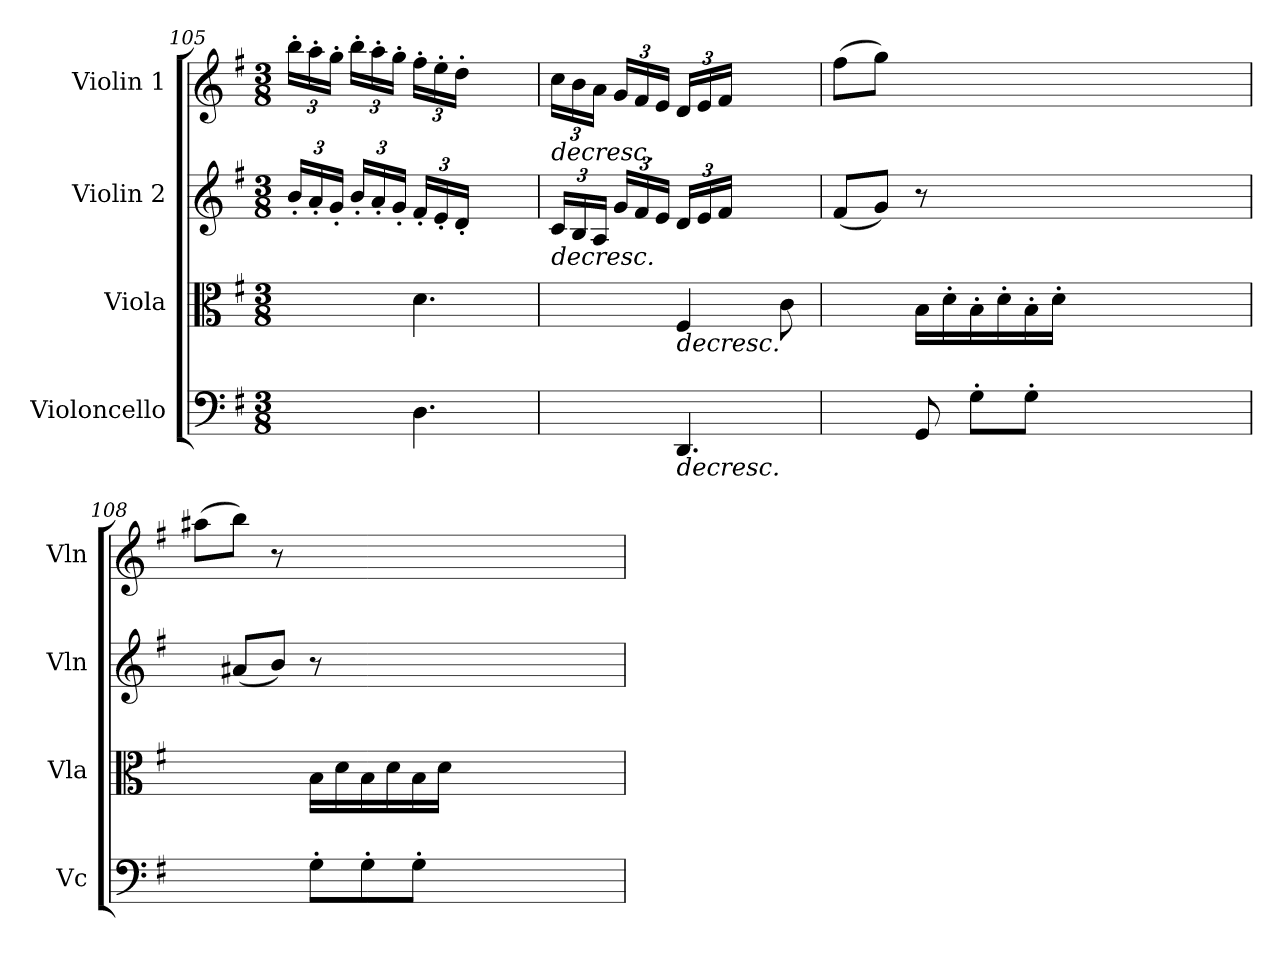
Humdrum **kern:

**kern	**kern	**kern	**kern
*part4	*part3	*part2	*part1
*staff4	*staff3	*staff2	*staff1
*I"Violoncello	*I"Viola	*I"Violin 2	*I"Violin 1
*I'Vc	*I'Vla	*I'Vln	*I'Vln
*clefF4	*clefC3	*clefG2	*clefG2
*k[f#]	*k[f#]	*k[f#]	*k[f#]
*G:	*G:	*G:	*G:
*M3/8	*M3/8	*M3/8	*M3/8
=105	=105	=105	=105
4ryy	4ryy	24b'LL	24bb'LL
.	.	24a'	24aa'
.	.	24g'JJ	24gg'JJ
.	.	24b'LL	24bb'LL
.	.	24a'	24aa'
.	.	24g'JJ	24gg'JJ
4.D	4.d	24f#'LL	24ff#'LL
.	.	24e'	24ee'
.	.	24d'JJ	24dd'JJ
.	.	4ryy	4ryy
=106	=106	=106	=106
!	!	!	!LO:TX:b:i:t=decresc.
!	!	!LO:TX:b:i:t=decresc.	!
4ryy	4ryy	24cLL	24ccLL
.	.	24B	24b
.	.	24AJJ	24aJJ
.	.	24gLL	24gLL
.	.	24f#	24f#
.	.	24eJJ	24eJJ
!	!LO:TX:b:i:t=decresc.	!	!
!LO:TX:b:i:t=decresc.	!	!	!
4.DD	4F#	24dLL	24dLL
.	.	24e	24e
.	.	24f#JJ	24f#JJ
.	.	8ryy	8ryy
.	8c	8ryy	8ryy
=107	=107	=107	=107
4ryy	4ryy	(8f#L	(8ff#L
.	.	8gJ)	8ggJ)
8GG	16BLL	8r	16ryy
.	16d'	.	8ryy
8G'L	16B'	16ryy	.
.	16d'	8ryy	8.ryy
8G'J	16B'	.	.
.	16d'JJ	8.ryy	.
2ryy	2ryy	.	4ryy
.	.	4..ryy	.
.	.	.	4ryy
16ryy	16ryy	.	16ryy
=108	=108	=108	=108
4.ryy	4.ryy	8ryy	(8aa#XL
.	.	(8a#XL	8bbJ)
.	.	8bJ)	8r
8G'L	16BLL	8r	16ryy
.	16d	.	8ryy
8G'	16B	16ryy	.
.	16d	8ryy	8.ryy
8G'J	16B	.	.
.	16dJJ	8.ryy	.
2ryy	2ryy	.	4ryy
.	.	4..ryy	.
.	.	.	4ryy
16ryy	16ryy	.	16ryy
=	=	=	=
*-	*-	*-	*-
